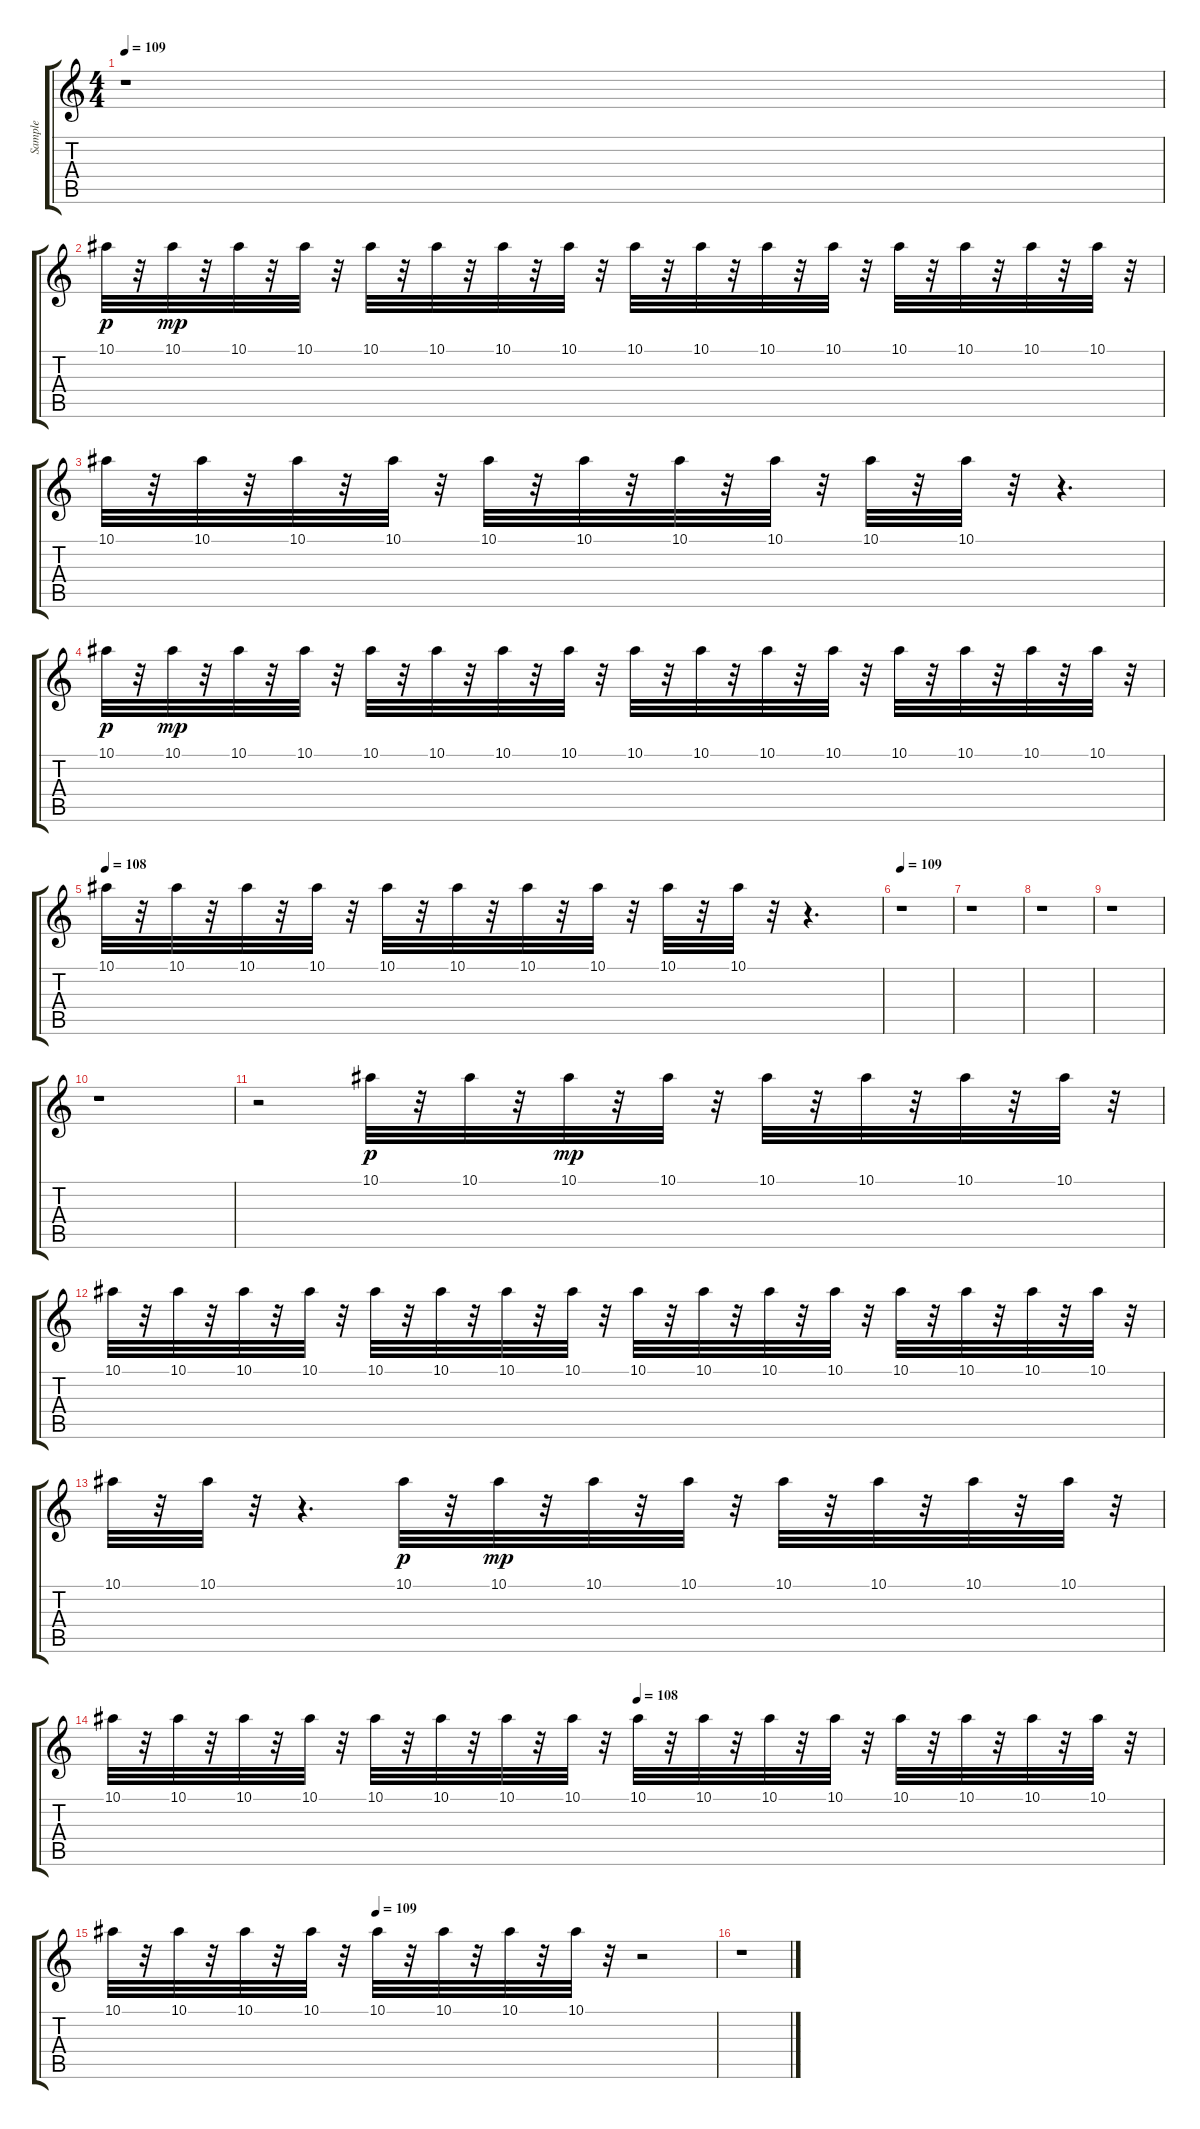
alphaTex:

\track ("Sample" "Sample") {instrument lead6voice}
\staff {score tabs}
\tuning (C5 G4 Eb3 Bb2 F2 C2) {hide}
\ts (4 4)
\tempo 109
\clef g2
\ks c
r.1{dy f volume 14 balance 8} |
10.1.32{dy p instrument lead5charang} r.32 10.1.32{dy mp instrument lead5charang} r.32 10.1.32{instrument lead5charang} r.32 10.1.32{instrument lead5charang} r.32 10.1.32{instrument lead5charang} r.32 10.1.32{instrument lead5charang} r.32 10.1.32{instrument lead5charang} r.32 10.1.32{instrument lead5charang} r.32 10.1.32{instrument lead5charang} r.32 10.1.32{instrument lead5charang} r.32 10.1.32{instrument lead5charang} r.32 10.1.32{instrument lead5charang} r.32 10.1.32{instrument lead5charang} r.32 10.1.32{instrument lead5charang} r.32 10.1.32{instrument lead5charang} r.32 10.1.32{instrument lead5charang} r.32 |
10.1.32{instrument lead5charang} r.32 10.1.32{instrument lead5charang} r.32 10.1.32{instrument lead5charang} r.32 10.1.32{instrument lead5charang} r.32 10.1.32{instrument lead5charang} r.32 10.1.32{instrument lead5charang} r.32 10.1.32{instrument lead5charang} r.32 10.1.32{instrument lead5charang} r.32 10.1.32{instrument lead5charang} r.32 10.1.32{instrument lead5charang} r.32 r.4{d} |
10.1.32{dy p instrument lead5charang} r.32 10.1.32{dy mp instrument lead5charang} r.32 10.1.32{instrument lead5charang} r.32 10.1.32{instrument lead5charang} r.32 10.1.32{instrument lead5charang} r.32 10.1.32{instrument lead5charang} r.32 10.1.32{instrument lead5charang} r.32 10.1.32{instrument lead5charang} r.32 10.1.32{instrument lead5charang} r.32 10.1.32{instrument lead5charang} r.32 10.1.32{instrument lead5charang} r.32 10.1.32{instrument lead5charang} r.32 10.1.32{instrument lead5charang} r.32 10.1.32{instrument lead5charang} r.32 10.1.32{instrument lead5charang} r.32 10.1.32{instrument lead5charang} r.32 |
\tempo 108
10.1.32{instrument lead5charang} r.32 10.1.32{instrument lead5charang} r.32 10.1.32{instrument lead5charang} r.32 10.1.32{instrument lead5charang} r.32 10.1.32{instrument lead5charang} r.32 10.1.32{instrument lead5charang} r.32 10.1.32{instrument lead5charang} r.32 10.1.32{instrument lead5charang} r.32 10.1.32{instrument lead5charang} r.32 10.1.32{instrument lead5charang} r.32 r.4{d} |
\tempo 109
r.1 |
r.1 |
r.1 |
r.1 |
r.1 |
r.2 10.1.32{dy p instrument lead5charang} r.32 10.1.32{instrument lead5charang} r.32 10.1.32{dy mp instrument lead5charang} r.32 10.1.32{instrument lead5charang} r.32 10.1.32{instrument lead5charang} r.32 10.1.32{instrument lead5charang} r.32 10.1.32{instrument lead5charang} r.32 10.1.32{instrument lead5charang} r.32 |
10.1.32{instrument lead5charang} r.32 10.1.32{instrument lead5charang} r.32 10.1.32{instrument lead5charang} r.32 10.1.32{instrument lead5charang} r.32 10.1.32{instrument lead5charang} r.32 10.1.32{instrument lead5charang} r.32 10.1.32{instrument lead5charang} r.32 10.1.32{instrument lead5charang} r.32 10.1.32{instrument lead5charang} r.32 10.1.32{instrument lead5charang} r.32 10.1.32{instrument lead5charang} r.32 10.1.32{instrument lead5charang} r.32 10.1.32{instrument lead5charang} r.32 10.1.32{instrument lead5charang} r.32 10.1.32{instrument lead5charang} r.32 10.1.32{instrument lead5charang} r.32 |
10.1.32{instrument lead5charang} r.32 10.1.32{instrument lead5charang} r.32 r.4{d} 10.1.32{dy p instrument lead5charang} r.32 10.1.32{dy mp instrument lead5charang} r.32 10.1.32{instrument lead5charang} r.32 10.1.32{instrument lead5charang} r.32 10.1.32{instrument lead5charang} r.32 10.1.32{instrument lead5charang} r.32 10.1.32{instrument lead5charang} r.32 10.1.32{instrument lead5charang} r.32 |
\tempo (108 0.5)
10.1.32{instrument lead5charang} r.32 10.1.32{instrument lead5charang} r.32 10.1.32{instrument lead5charang} r.32 10.1.32{instrument lead5charang} r.32 10.1.32{instrument lead5charang} r.32 10.1.32{instrument lead5charang} r.32 10.1.32{instrument lead5charang} r.32 10.1.32{instrument lead5charang} r.32 10.1.32{instrument lead5charang} r.32 10.1.32{instrument lead5charang} r.32 10.1.32{instrument lead5charang} r.32 10.1.32{instrument lead5charang} r.32 10.1.32{instrument lead5charang} r.32 10.1.32{instrument lead5charang} r.32 10.1.32{instrument lead5charang} r.32 10.1.32{instrument lead5charang} r.32 |
\tempo (109 0.4375)
10.1.32{instrument lead5charang} r.32 10.1.32{instrument lead5charang} r.32 10.1.32{instrument lead5charang} r.32 10.1.32{instrument lead5charang} r.32 10.1.32{instrument lead5charang} r.32 10.1.32{instrument lead5charang} r.32 10.1.32{instrument lead5charang} r.32 10.1.32{instrument lead5charang} r.32 r.2 |
r.1
